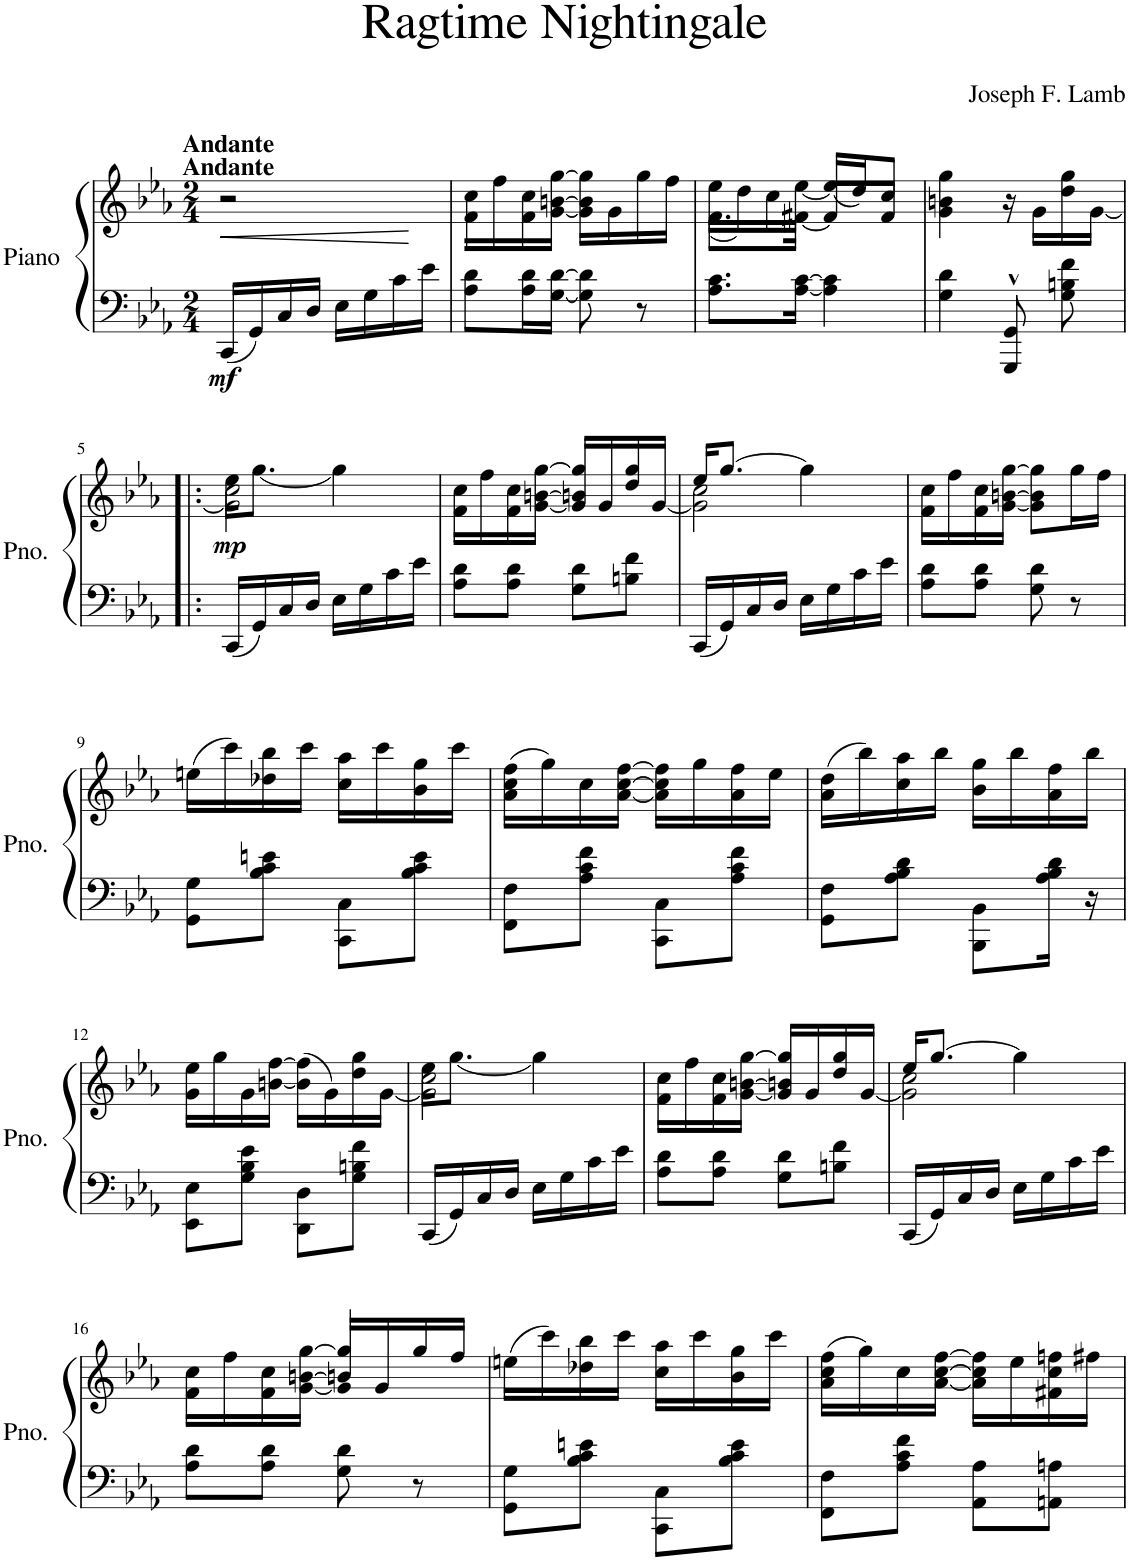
**kern	**kern	**dynam
*part1	*part1	*part1
*staff2	*staff1	*staff1/2
*I"Piano	*	*
*I'Pno.	*	*
*clefF4	*clefG2	*
*k[b-e-a-]	*k[b-e-a-]	*
*M2/4	*M2/4	*
=1	=1	=1
!	!LO:TX:a:B:t=Andante	!
!	!LO:TX:a:B:t=Andante	!
!	!	!LO:HP:b
!	!	!LO:DY:n=1:b=2
16CC/LL	2r	< mf
16GG/	.	.
16C/	.	.
16D/JJ	.	.
16E-\LL	.	.
16G\	.	.
16c\	.	.
16e-\JJ	.	.
.	.	[
=2	=2	=2
8A-\ 8d\L	16f\ 16cc\LL	.
.	16ff\	.
16A-\ 16d\L	16f\ 16cc\	.
[16G\ [16d\JJ	[16g\ [16bn\ [16gg\JJ	.
8G\] 8d\]	16g\] 16b\] 16gg\]LL	.
.	16g\	.
8r	16gg\	.
.	16ff\JJ	.
=3	=3	=3
*	*^	*
8.A-\ 8.c\L	8.f\L	(16ee-\LL	.
.	.	16dd\)	.
.	.	16cc\	.
[16A-\ [16c\Jk	[16f#X\Jk	[16ee-\JJ	.
4A-\] 4c\]	8f#/L]	(16ee-/LL]	.
.	.	16dd/J)	.
.	8f#/J	8cc/J	.
*	*v	*v	*
=4	=4	=4
4G\ 4d\	4g\ 4bn\ 4gg\	.
8GGG/^^ 8GG/^^	16r	.
.	16g\LL	.
8G\ 8Bn\ 8f\	16dd\ 16gg\	.
.	[16g\JJ	.
!!LO:LB:g=z
=5!|:	=5!|:	=5!|:
*	*^	*
!	!	!	!LO:DY:b
16CC/LL	2g\] 2cc\	16ee-\KL	mp
16GG/	.	[8.gg\J	.
16C/	.	.	.
16D/JJ	.	.	.
16E-\LL	.	4gg\]	.
16G\	.	.	.
16c\	.	.	.
16e-\JJ	.	.	.
*	*v	*v	*
=6	=6	=6
8A-\ 8d\L	16f\ 16cc\LL	.
.	16ff\	.
8A-\ 8d\J	16f\ 16cc\	.
.	[16g\ [16bn\ [16gg\JJ	.
8G\ 8d\L	16g/] 16bn/] 16gg/]LL	.
.	16g/	.
8Bn\ 8f\J	16dd/ 16gg/	.
.	[16g/JJ	.
=7	=7	=7
*	*^	*
16CC/LL	2g\] 2cc\	16ee-/KL	.
16GG/	.	[8.gg/J	.
16C/	.	.	.
16D/JJ	.	.	.
16E-\LL	.	4gg\]	.
16G\	.	.	.
16c\	.	.	.
16e-\JJ	.	.	.
*	*v	*v	*
=8	=8	=8
8A-\ 8d\L	16f\ 16cc\LL	.
.	16ff\	.
8A-\ 8d\J	16f\ 16cc\	.
.	[16g\ [16bn\ [16gg\JJ	.
8G\ 8d\	8g\] 8b\] 8gg\]L	.
8r	16gg\L	.
.	16ff\JJ	.
!!LO:LB:g=z
=9	=9	=9
8GG\ 8G\L	(16een\LL	.
.	16ccc\)	.
8B-\ 8c\ 8en\J	16dd-X\ 16bb-\	.
.	16ccc\JJ	.
8CC\ 8C\L	16cc\ 16aa-\LL	.
.	16ccc\	.
8B-\ 8c\ 8e\J	16b-\ 16gg\	.
.	16ccc\JJ	.
=10	=10	=10
8FF\ 8F\L	(16a-\ 16cc\ 16ff\LL	.
.	16gg\)	.
8A-\ 8c\ 8f\J	16cc\	.
.	[16a-\ [16cc\ [16ff\JJ	.
8CC\ 8C\L	16a-\] 16cc\] 16ff\]LL	.
.	16gg\	.
8A-\ 8c\ 8f\J	16a-\ 16ff\	.
.	16ee-\JJ	.
=11	=11	=11
8GG\ 8F\L	(16a-\ 16dd\LL	.
.	16bb-\)	.
8A-\ 8B-\ 8d\J	16cc\ 16aa-\	.
.	16bb-\JJ	.
8BBB-\ 8BB-\L	16b-\ 16gg\LL	.
.	16bb-\	.
16A-\ 16B-\ 16d\Jk	16a-\ 16ff\	.
16r	16bb-\JJ	.
!!LO:LB:g=z
=12	=12	=12
8EE-\ 8E-\L	16g\ 16ee-\LL	.
.	16gg\	.
8G\ 8B-\ 8e-\J	16g\	.
.	[16bn\ [16ff\JJ	.
8DD\ 8D\L	(16b\] 16ff\]LL	.
.	16g\)	.
8G\ 8Bn\ 8f\J	16dd\ 16gg\	.
.	[16g\JJ	.
=13	=13	=13
*	*^	*
16CC/LL	2g\] 2cc\	16ee-\KL	.
16GG/	.	[8.gg\J	.
16C/	.	.	.
16D/JJ	.	.	.
16E-\LL	.	4gg\]	.
16G\	.	.	.
16c\	.	.	.
16e-\JJ	.	.	.
*	*v	*v	*
=14	=14	=14
8A-\ 8d\L	16f\ 16cc\LL	.
.	16ff\	.
8A-\ 8d\J	16f\ 16cc\	.
.	[16g\ [16bn\ [16gg\JJ	.
8G\ 8d\L	16g/] 16bn/] 16gg/]LL	.
.	16g/	.
8Bn\ 8f\J	16dd/ 16gg/	.
.	[16g/JJ	.
=15	=15	=15
*	*^	*
16CC/LL	2g\] 2cc\	16ee-/KL	.
16GG/	.	[8.gg/J	.
16C/	.	.	.
16D/JJ	.	.	.
16E-\LL	.	4gg\]	.
16G\	.	.	.
16c\	.	.	.
16e-\JJ	.	.	.
*	*v	*v	*
!!LO:LB:g=z
=16	=16	=16
8A-\ 8d\L	16f\ 16cc\LL	.
.	16ff\	.
8A-\ 8d\J	16f\ 16cc\	.
.	[16g\ [16bn\ [16gg\JJ	.
8G\ 8d\	16g/] 16bn/] 16gg/]LL	.
.	16g/	.
8r	16gg/	.
.	16ff/JJ	.
=17	=17	=17
8GG\ 8G\L	(16een\LL	.
.	16ccc\)	.
8B-\ 8c\ 8en\J	16dd-X\ 16bb-\	.
.	16ccc\JJ	.
8CC\ 8C\L	16cc\ 16aa-\LL	.
.	16ccc\	.
8B-\ 8c\ 8e\J	16b-\ 16gg\	.
.	16ccc\JJ	.
=18	=18	=18
8FF\ 8F\L	(16a-\ 16cc\ 16ff\LL	.
.	16gg\)	.
8A-\ 8c\ 8f\J	16cc\	.
.	[16a-\ [16cc\ [16ff\JJ	.
8AA-\ 8A-\L	16a-\] 16cc\] 16ff\]LL	.
.	16ee-\	.
8AAn\ 8An\J	16f#X\ 16cc\ 16ffn\	.
.	16ff#X\JJ	.
=	=	=
*-	*-	*-
